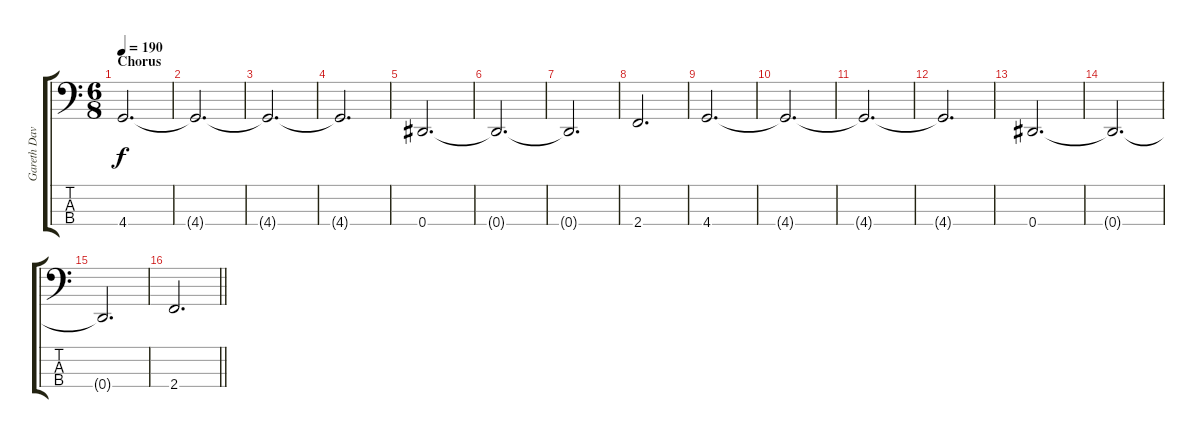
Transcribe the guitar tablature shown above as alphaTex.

\track ("Gareth Davies" "Gareth Dav") {instrument electricbassfinger}
\staff {score tabs}
\tuning (Gb2 Db2 Bb1 Eb1) {hide}
\ts (6 8)
\section ("" "Chorus")
\tempo 190
\clef f4
\ks c
4.4.2{d dy f} |
4.4{t}.2{d} |
4.4{t}.2{d} |
4.4{t}.2{d} |
0.4.2{d} |
0.4{t}.2{d} |
0.4{t}.2{d} |
2.4.2{d} |
4.4.2{d} |
4.4{t}.2{d} |
4.4{t}.2{d} |
4.4{t}.2{d} |
0.4.2{d} |
0.4{t}.2{d} |
0.4{t}.2{d} |
\barLineRight lightlight
2.4.2{d}
